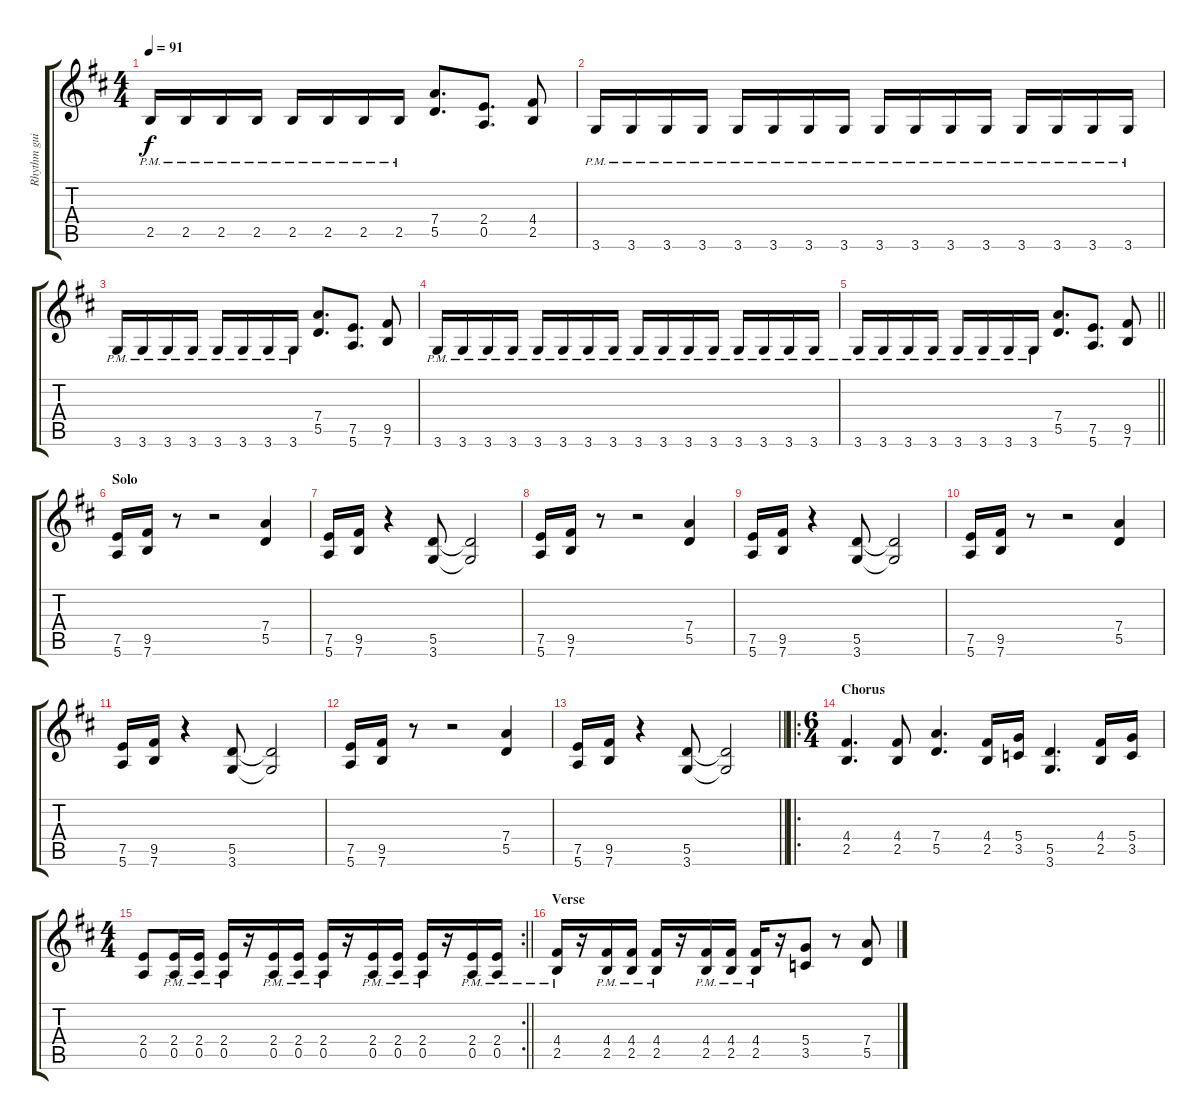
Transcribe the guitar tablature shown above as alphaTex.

\track ("Rhythm guitar" "Rhythm gui") {instrument distortionguitar}
\staff {score tabs}
\tuning (E4 B3 G3 D3 A2 E2) {hide}
\ts (4 4)
\tempo 91
\clef g2
\ks bminor
2.5{pm}.16{dy f} 2.5{pm}.16 2.5{pm}.16 2.5{pm}.16 2.5{pm}.16 2.5{pm}.16 2.5{pm}.16 2.5{pm}.16 (7.4 5.5).8{d} (2.4 0.5).8{d} (4.4 2.5).8 |
3.6{pm}.16 3.6{pm}.16 3.6{pm}.16 3.6{pm}.16 3.6{pm}.16 3.6{pm}.16 3.6{pm}.16 3.6{pm}.16 3.6{pm}.16 3.6{pm}.16 3.6{pm}.16 3.6{pm}.16 3.6{pm}.16 3.6{pm}.16 3.6{pm}.16 3.6{pm}.16 |
3.6{pm}.16 3.6{pm}.16 3.6{pm}.16 3.6{pm}.16 3.6{pm}.16 3.6{pm}.16 3.6{pm}.16 3.6{pm}.16 (7.4 5.5).8{d} (7.5 5.6).8{d} (9.5 7.6).8 |
3.6{pm}.16 3.6{pm}.16 3.6{pm}.16 3.6{pm}.16 3.6{pm}.16 3.6{pm}.16 3.6{pm}.16 3.6{pm}.16 3.6{pm}.16 3.6{pm}.16 3.6{pm}.16 3.6{pm}.16 3.6{pm}.16 3.6{pm}.16 3.6{pm}.16 3.6{pm}.16 |
\barLineRight lightlight
3.6{pm}.16 3.6{pm}.16 3.6{pm}.16 3.6{pm}.16 3.6{pm}.16 3.6{pm}.16 3.6{pm}.16 3.6{pm}.16 (7.4 5.5).8{d} (7.5 5.6).8{d} (9.5 7.6).8 |
\section ("" "Solo")
(7.5 5.6).16 (9.5 7.6).16 r.8 r.2 (7.4 5.5).4 |
(7.5 5.6).16 (9.5 7.6).16 r.4 (5.5 3.6).8 (5.5{t} 3.6{t}).2 |
(7.5 5.6).16 (9.5 7.6).16 r.8 r.2 (7.4 5.5).4 |
(7.5 5.6).16 (9.5 7.6).16 r.4 (5.5 3.6).8 (5.5{t} 3.6{t}).2 |
(7.5 5.6).16 (9.5 7.6).16 r.8 r.2 (7.4 5.5).4 |
(7.5 5.6).16 (9.5 7.6).16 r.4 (5.5 3.6).8 (5.5{t} 3.6{t}).2 |
(7.5 5.6).16 (9.5 7.6).16 r.8 r.2 (7.4 5.5).4 |
\barLineRight lightlight
(7.5 5.6).16 (9.5 7.6).16 r.4 (5.5 3.6).8 (5.5{t} 3.6{t}).2 |
\ro
\ts (6 4)
\section ("" "Chorus")
(4.4 2.5).4{d} (4.4 2.5).8 (7.4 5.5).4{d} (4.4 2.5).16 (5.4 3.5).16 (5.5 3.6).4{d} (4.4 2.5).16 (5.4 3.5).16 |
\rc 2
\ts (4 4)
\barLineRight lightlight
(2.4 0.5).8 (2.4{pm} 0.5{pm}).16 (2.4{pm} 0.5{pm}).16 (2.4{pm} 0.5{pm}).16 r.16 (2.4{pm} 0.5{pm}).16 (2.4{pm} 0.5{pm}).16 (2.4{pm} 0.5{pm}).16 r.16 (2.4{pm} 0.5{pm}).16 (2.4{pm} 0.5{pm}).16 (2.4{pm} 0.5{pm}).16 r.16 (2.4{pm} 0.5{pm}).16 (2.4{pm} 0.5{pm}).16 |
\section ("" "Verse")
(4.4{pm} 2.5{pm}).16 r.16 (4.4{pm} 2.5{pm}).16 (4.4{pm} 2.5{pm}).16 (4.4{pm} 2.5{pm}).16 r.16 (4.4{pm} 2.5{pm}).16 (4.4{pm} 2.5{pm}).16 (4.4{pm} 2.5{pm}).16 r.16 (5.4 3.5).8 r.8 (7.4 5.5).8
